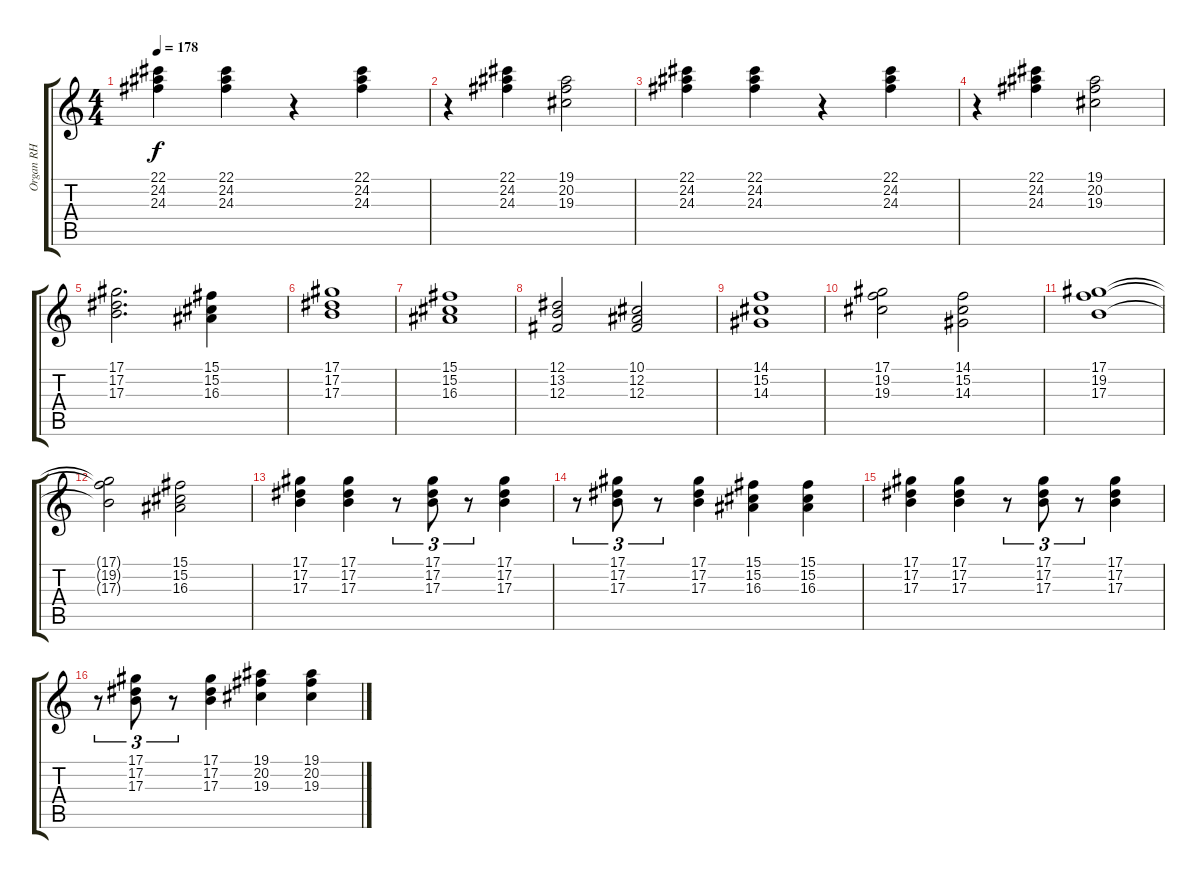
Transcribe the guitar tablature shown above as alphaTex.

\track ("Organ RH" "Organ RH") {instrument rockorgan}
\staff {score tabs}
\tuning (Eb4 Bb3 Gb3 Db3 Ab2 Eb2) {hide}
\ts (4 4)
\tempo 178
\clef g2
\ks c
(22.1 24.2 24.3).4{dy f} (22.1 24.2 24.3).4 r.4 (22.1 24.2 24.3).4 |
r.4 (22.1 24.2 24.3).4 (19.1 20.2 19.3).2 |
(22.1 24.2 24.3).4 (22.1 24.2 24.3).4 r.4 (22.1 24.2 24.3).4 |
r.4 (22.1 24.2 24.3).4 (19.1 20.2 19.3).2 |
(17.1 17.2 17.3).2{d} (15.1 15.2 16.3).4 |
(17.1 17.2 17.3).1 |
(15.1 15.2 16.3).1 |
(12.1 13.2 12.3).2 (10.1 12.2 12.3).2 |
(14.1 15.2 14.3).1 |
(17.1 19.2 19.3).2 (14.1 15.2 14.3).2 |
(17.1 19.2 17.3).1 |
(17.1{t} 19.2{t} 17.3{t}).2 (15.1 15.2 16.3).2 |
(17.1 17.2 17.3).4 (17.1 17.2 17.3).4 r.8{tu (3 2)} (17.1 17.2 17.3).8{tu (3 2)} r.8{tu (3 2)} (17.1 17.2 17.3).4 |
r.8{tu (3 2)} (17.1 17.2 17.3).8{tu (3 2)} r.8{tu (3 2)} (17.1 17.2 17.3).4 (15.1 15.2 16.3).4 (15.1 15.2 16.3).4 |
(17.1 17.2 17.3).4 (17.1 17.2 17.3).4 r.8{tu (3 2)} (17.1 17.2 17.3).8{tu (3 2)} r.8{tu (3 2)} (17.1 17.2 17.3).4 |
r.8{tu (3 2)} (17.1 17.2 17.3).8{tu (3 2)} r.8{tu (3 2)} (17.1 17.2 17.3).4 (19.1 20.2 19.3).4 (19.1 20.2 19.3).4
